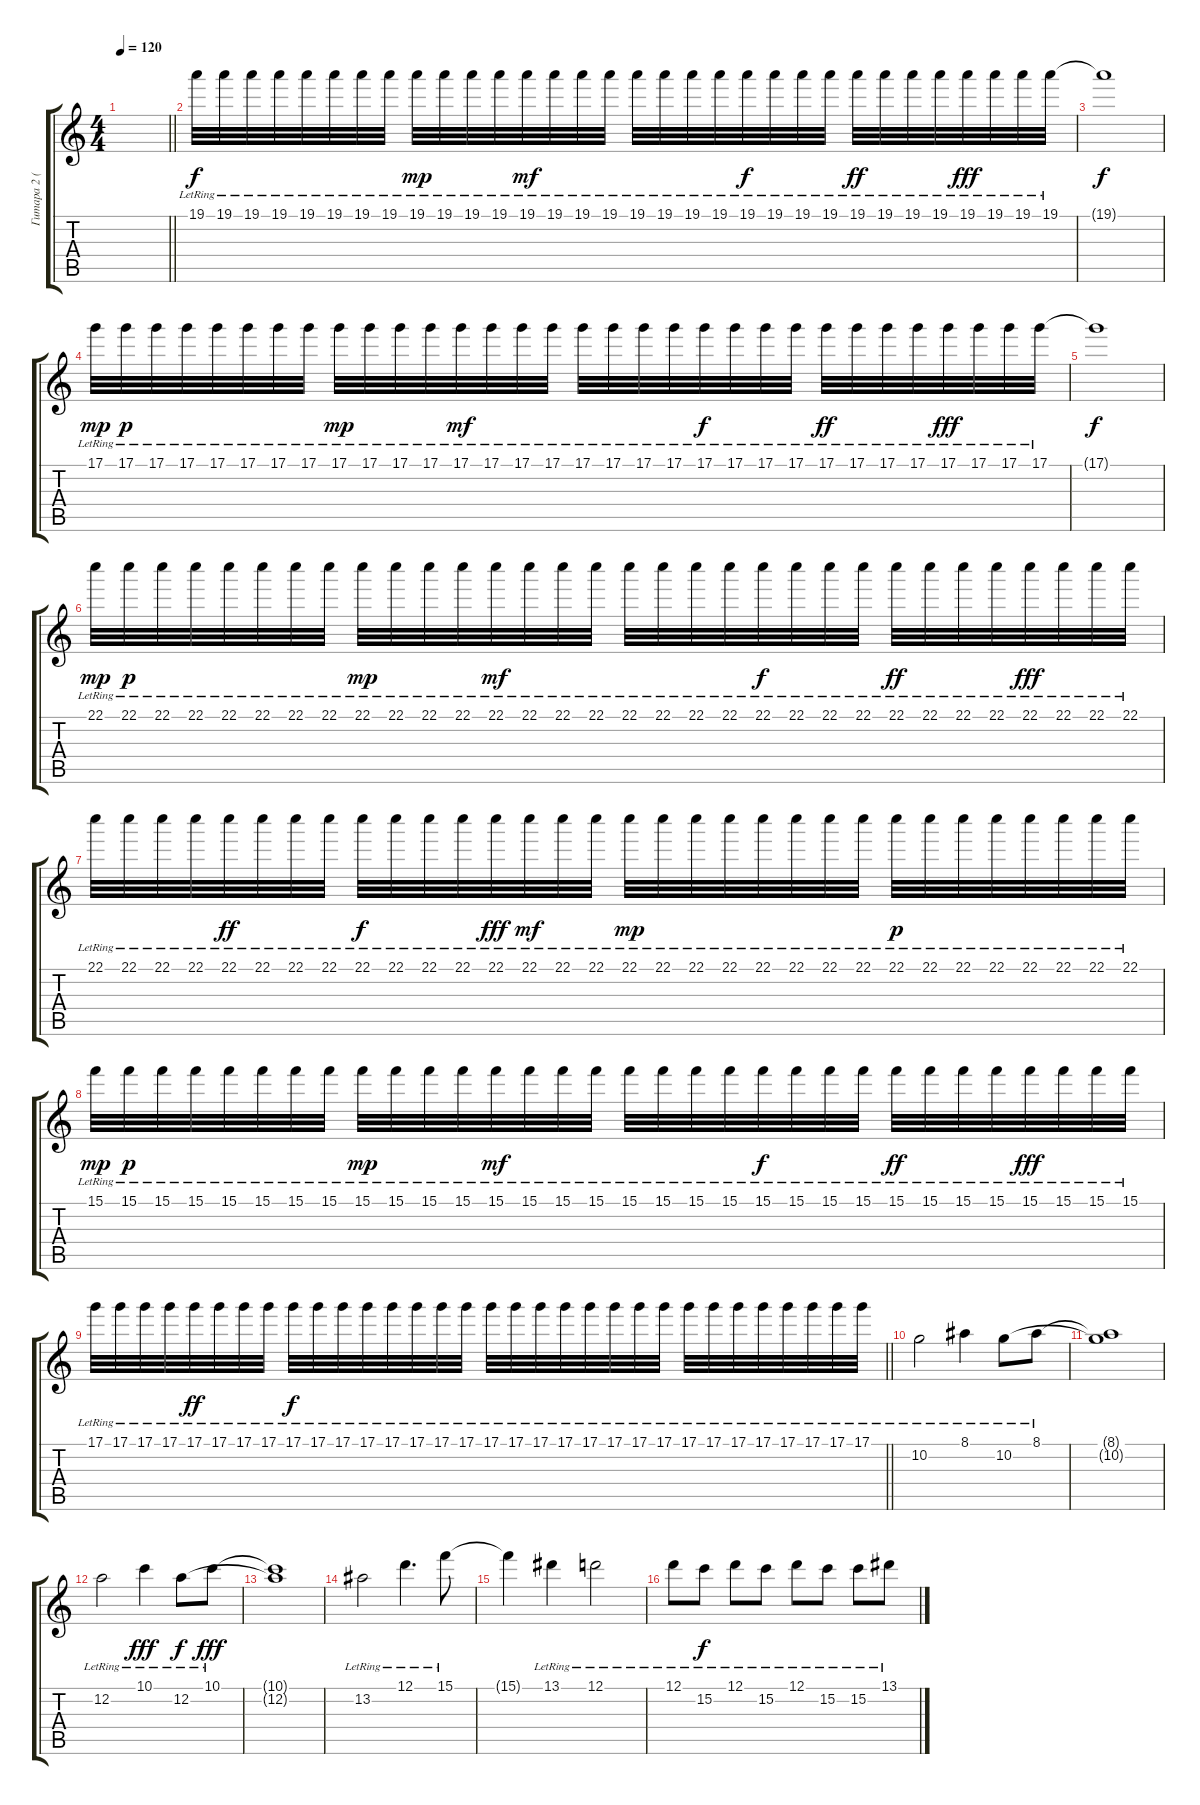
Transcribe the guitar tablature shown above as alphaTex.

\track ("Гитара 2 (чистый)" "Гитара 2 (") {instrument electricguitarjazz}
\staff {score tabs}
\tuning (D4 A3 F3 C3 G2 C2) {hide}
\ts (4 4)
\tempo 120
\clef g2
\barLineRight lightlight
\ks c
|
\section ("" " ")
19.1{lr}.32 19.1{lr}.32 19.1{lr}.32 19.1{lr}.32 19.1{lr}.32 19.1{lr}.32 19.1{lr}.32 19.1{lr}.32 19.1{lr}.32{dy mp} 19.1{lr}.32 19.1{lr}.32 19.1{lr}.32 19.1{lr}.32{dy mf} 19.1{lr}.32 19.1{lr}.32 19.1{lr}.32 19.1{lr}.32 19.1{lr}.32 19.1{lr}.32 19.1{lr}.32 19.1{lr}.32{dy f} 19.1{lr}.32 19.1{lr}.32 19.1{lr}.32 19.1{lr}.32{dy ff} 19.1{lr}.32 19.1{lr}.32 19.1{lr}.32 19.1{lr}.32{dy fff} 19.1{lr}.32 19.1{lr}.32 19.1{lr}.32 |
19.1{t}.1{dy f} |
17.1{lr}.32{dy mp} 17.1{lr}.32{dy p} 17.1{lr}.32 17.1{lr}.32 17.1{lr}.32 17.1{lr}.32 17.1{lr}.32 17.1{lr}.32 17.1{lr}.32{dy mp} 17.1{lr}.32 17.1{lr}.32 17.1{lr}.32 17.1{lr}.32{dy mf} 17.1{lr}.32 17.1{lr}.32 17.1{lr}.32 17.1{lr}.32 17.1{lr}.32 17.1{lr}.32 17.1{lr}.32 17.1{lr}.32{dy f} 17.1{lr}.32 17.1{lr}.32 17.1{lr}.32 17.1{lr}.32{dy ff} 17.1{lr}.32 17.1{lr}.32 17.1{lr}.32 17.1{lr}.32{dy fff} 17.1{lr}.32 17.1{lr}.32 17.1{lr}.32 |
17.1{t}.1{dy f} |
22.1{lr}.32{dy mp} 22.1{lr}.32{dy p} 22.1{lr}.32 22.1{lr}.32 22.1{lr}.32 22.1{lr}.32 22.1{lr}.32 22.1{lr}.32 22.1{lr}.32{dy mp} 22.1{lr}.32 22.1{lr}.32 22.1{lr}.32 22.1{lr}.32{dy mf} 22.1{lr}.32 22.1{lr}.32 22.1{lr}.32 22.1{lr}.32 22.1{lr}.32 22.1{lr}.32 22.1{lr}.32 22.1{lr}.32{dy f} 22.1{lr}.32 22.1{lr}.32 22.1{lr}.32 22.1{lr}.32{dy ff} 22.1{lr}.32 22.1{lr}.32 22.1{lr}.32 22.1{lr}.32{dy fff} 22.1{lr}.32 22.1{lr}.32 22.1{lr}.32 |
22.1{lr}.32 22.1{lr}.32 22.1{lr}.32 22.1{lr}.32 22.1{lr}.32{dy ff} 22.1{lr}.32 22.1{lr}.32 22.1{lr}.32 22.1{lr}.32{dy f} 22.1{lr}.32 22.1{lr}.32 22.1{lr}.32 22.1{lr}.32{dy fff} 22.1{lr}.32{dy mf} 22.1{lr}.32 22.1{lr}.32 22.1{lr}.32{dy mp} 22.1{lr}.32 22.1{lr}.32 22.1{lr}.32 22.1{lr}.32 22.1{lr}.32 22.1{lr}.32 22.1{lr}.32 22.1{lr}.32{dy p} 22.1{lr}.32 22.1{lr}.32 22.1{lr}.32 22.1{lr}.32 22.1{lr}.32 22.1{lr}.32 22.1{lr}.32 |
15.1{lr}.32{dy mp} 15.1{lr}.32{dy p} 15.1{lr}.32 15.1{lr}.32 15.1{lr}.32 15.1{lr}.32 15.1{lr}.32 15.1{lr}.32 15.1{lr}.32{dy mp} 15.1{lr}.32 15.1{lr}.32 15.1{lr}.32 15.1{lr}.32{dy mf} 15.1{lr}.32 15.1{lr}.32 15.1{lr}.32 15.1{lr}.32 15.1{lr}.32 15.1{lr}.32 15.1{lr}.32 15.1{lr}.32{dy f} 15.1{lr}.32 15.1{lr}.32 15.1{lr}.32 15.1{lr}.32{dy ff} 15.1{lr}.32 15.1{lr}.32 15.1{lr}.32 15.1{lr}.32{dy fff} 15.1{lr}.32 15.1{lr}.32 15.1{lr}.32 |
\barLineRight lightlight
17.1{lr}.32 17.1{lr}.32 17.1{lr}.32 17.1{lr}.32 17.1{lr}.32{dy ff} 17.1{lr}.32 17.1{lr}.32 17.1{lr}.32 17.1{lr}.32{dy f} 17.1{lr}.32 17.1{lr}.32 17.1{lr}.32 17.1{lr}.32 17.1{lr}.32 17.1{lr}.32 17.1{lr}.32 17.1{lr}.32 17.1{lr}.32 17.1{lr}.32 17.1{lr}.32 17.1{lr}.32 17.1{lr}.32 17.1{lr}.32 17.1{lr}.32 17.1{lr}.32 17.1{lr}.32 17.1{lr}.32 17.1{lr}.32 17.1{lr}.32 17.1{lr}.32 17.1{lr}.32 17.1{lr}.32 |
\section ("" " ")
10.2{lr}.2 8.1{lr}.4 10.2{lr}.8 8.1{lr}.8 |
(8.1{t} 10.2{t}).1 |
12.2{lr}.2 10.1{lr}.4{dy fff} 12.2{lr}.8{dy f} 10.1{lr}.8{dy fff} |
(10.1{t} 12.2{t}).1 |
13.2{lr}.2 12.1{lr}.4{d} 15.1{lr}.8 |
15.1{t}.4 13.1{lr}.4 12.1{lr}.2 |
12.1{lr}.8 15.2{lr}.8{dy f} 12.1{lr}.8 15.2{lr}.8 12.1{lr}.8 15.2{lr}.8 15.2{lr}.8 13.1{lr}.8
